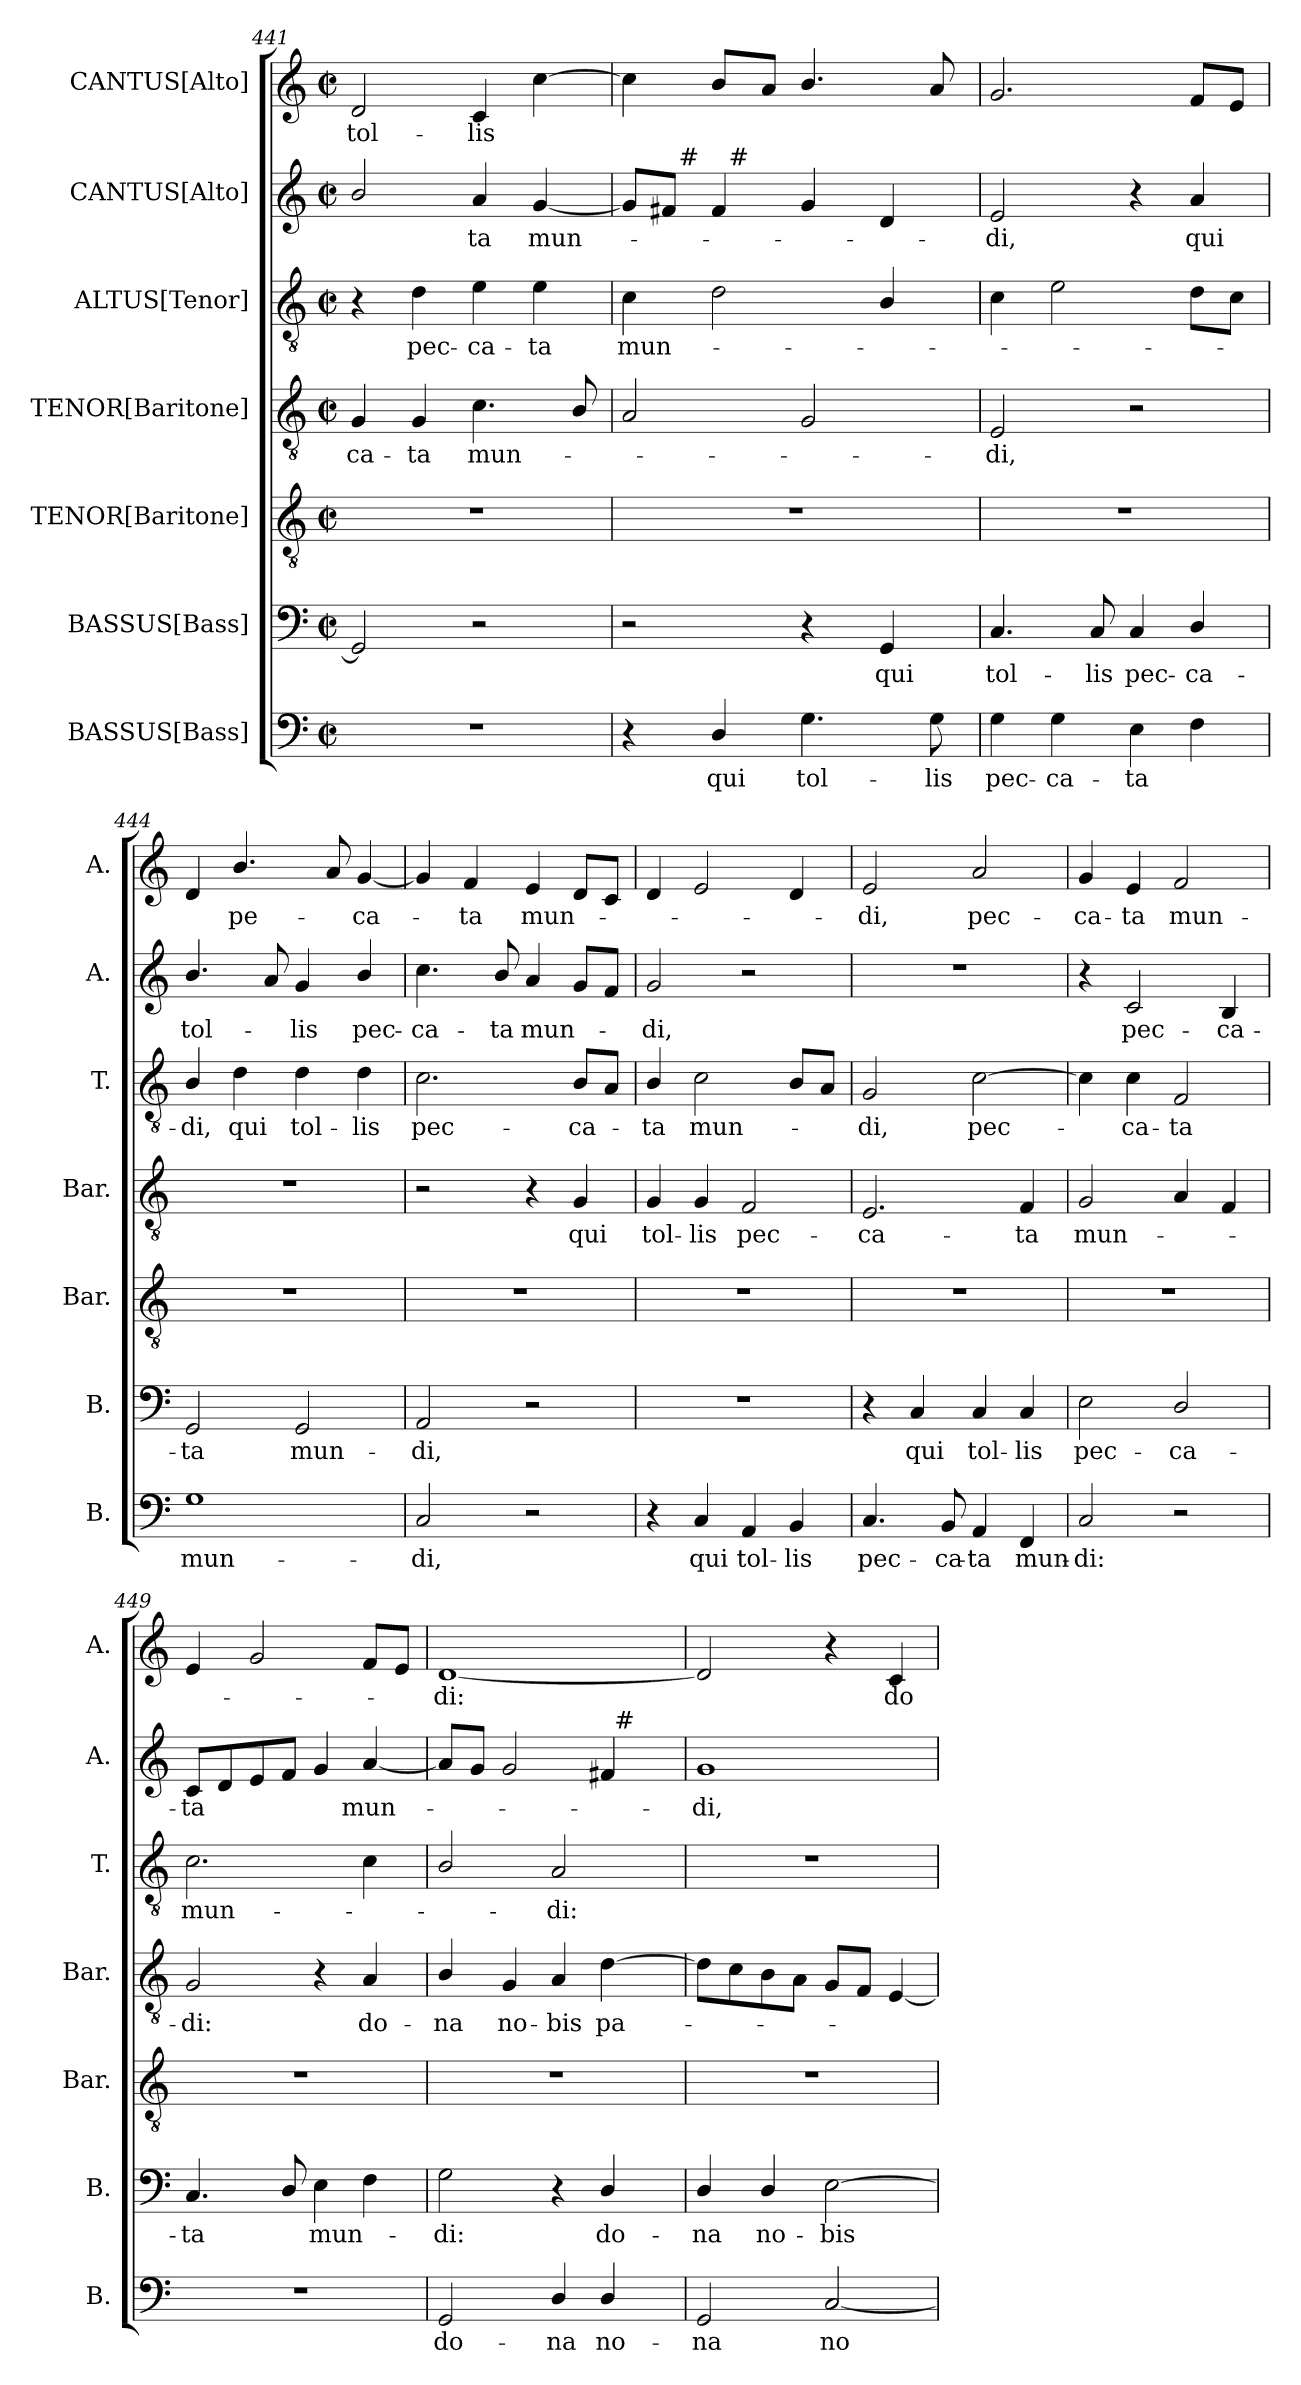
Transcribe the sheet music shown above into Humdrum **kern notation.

**kern	**text	**kern	**text	**kern	**kern	**text	**kern	**text	**kern	**text	**kern	**text
*part7	*part7	*part6	*part6	*part5	*part4	*part4	*part3	*part3	*part2	*part2	*part1	*part1
*staff7	*staff7	*staff6	*staff6	*staff5	*staff4	*staff4	*staff3	*staff3	*staff2	*staff2	*staff1	*staff1
*I"BASSUS[Bass]	*	*I"BASSUS[Bass]	*	*I"TENOR[Baritone]	*I"TENOR[Baritone]	*	*I"ALTUS[Tenor]	*	*I"CANTUS[Alto]	*	*I"CANTUS[Alto]	*
*I'B.	*	*I'B.	*	*I'Bar.	*I'Bar.	*	*I'T.	*	*I'A.	*	*I'A.	*
*clefF4	*	*clefF4	*	*clefGv2	*clefGv2	*	*clefGv2	*	*clefG2	*	*clefG2	*
*	*	*	*	*ITrd7c12	*ITrd7c12	*	*ITrd7c12	*	*	*	*	*
*k[]	*	*k[]	*	*k[]	*k[]	*	*k[]	*	*k[]	*	*k[]	*
*C:	*	*C:	*	*C:	*C:	*	*C:	*	*C:	*	*C:	*
*M2/2	*	*M2/2	*	*M2/2	*M2/2	*	*M2/2	*	*M2/2	*	*M2/2	*
*met(c|)	*	*met(c|)	*	*met(c|)	*met(c|)	*	*met(c|)	*	*met(c|)	*	*met(c|)	*
=441	=441	=441	=441	=441	=441	=441	=441	=441	=441	=441	=441	=441
!	!	!	!	!	!	!LO:LY:b	!	!	!	!	!	!LO:LY:b
1r	.	2GG/]	.	1r	4GG/	-ca-	4r	.	2b/	.	2d/	tol-
!	!	!	!	!	!	!LO:LY:b	!	!LO:LY:b	!	!	!	!
.	.	.	.	.	4GG/	-ta	4D\	pec-	.	.	.	.
!	!	!	!	!	!	!LO:LY:b	!	!LO:LY:b	!	!LO:LY:b	!	!LO:LY:b
.	.	2r	.	.	4.C\	mun-	4E\	-ca-	4a/	-ta	4c/	-lis
!	!	!	!	!	!	!	!	!LO:LY:b	!	!LO:LY:b	!	!
.	.	.	.	.	.	.	4E\	-ta	[<4g/	mun-	[>4cc\	.
.	.	.	.	.	8BB/	.	.	.	.	.	.	.
=442	=442	=442	=442	=442	=442	=442	=442	=442	=442	=442	=442	=442
!	!	!	!	!	!	!	!	!LO:LY:b	!	!	!	!
*	*	*	*	*	*	*	*	*	*^	*	*	*
*	*	*	*	*	*	*	*	*	*	*^	*	*	*
4r	.	2r	.	1r	2AA/	.	4C\	mun-	8g/L]	8ryy	4ryy	.	4cc\]	.
.	.	.	.	.	.	.	.	.	8f#/J	32ryy	.	.	.	.
!	!	!	!	!	!	!	!	!	!	!LO:TX:a:t=#	!	!	!	!
.	.	.	.	.	.	.	.	.	.	2ryy	.	.	.	.
!	!LO:LY:b	!	!	!	!	!	!	!	!	!	!	!	!	!
4D/	qui	.	.	.	.	.	2D\	.	4f#/	.	32ryy	.	8b/L	.
!	!	!	!	!	!	!	!	!	!	!	!LO:TX:a:t=#	!	!	!
.	.	.	.	.	.	.	.	.	.	.	2ryy	.	.	.
.	.	.	.	.	.	.	.	.	.	.	.	.	8a/J	.
!	!LO:LY:b	!	!	!	!	!	!	!	!	!	!	!	!	!
4.G\	tol-	4r	.	.	2GG/	.	.	.	4g/	.	.	.	4.b/	.
.	.	.	.	.	.	.	.	.	.	4ryy	.	.	.	.
!	!	!	!LO:LY:b	!	!	!	!	!	!	!	!	!	!	!
.	.	4GG/	qui	.	.	.	4BB/	.	4d/	.	.	.	.	.
.	.	.	.	.	.	.	.	.	.	.	8..ryy	.	.	.
!	!LO:LY:b	!	!	!	!	!	!	!	!	!	!	!	!	!
8G\	-lis	.	.	.	.	.	.	.	.	.	.	.	8a/	.
.	.	.	.	.	.	.	.	.	.	16.ryy	.	.	.	.
=443	=443	=443	=443	=443	=443	=443	=443	=443	=443	=443	=443	=443	=443	=443
!	!LO:LY:b	!	!LO:LY:b	!	!	!LO:LY:b	!	!	!	!	!	!LO:LY:b	!	!
*	*	*	*	*	*	*	*	*	*v	*v	*v	*	*	*
4G\	pec-	4.C/	tol-	1r	2EE/	-di,	4C\	.	2e/	-di,	2.g/	.
!	!LO:LY:b	!	!	!	!	!	!	!	!	!	!	!
4G\	-ca-	.	.	.	.	.	2E\	.	.	.	.	.
!	!	!	!LO:LY:b	!	!	!	!	!	!	!	!	!
.	.	8C/	-lis	.	.	.	.	.	.	.	.	.
!	!LO:LY:b	!	!LO:LY:b	!	!	!	!	!	!	!	!	!
4E\	-ta	4C/	pec-	.	2r	.	.	.	4r	.	.	.
!	!	!	!LO:LY:b	!	!	!	!	!	!	!LO:LY:b	!	!
4F\	.	4D/	-ca-	.	.	.	8D\L	.	4a/	qui	8f/L	.
.	.	.	.	.	.	.	8C\J	.	.	.	8e/J	.
=444	=444	=444	=444	=444	=444	=444	=444	=444	=444	=444	=444	=444
!	!LO:LY:b	!	!LO:LY:b	!	!	!	!	!LO:LY:b	!	!LO:LY:b	!	!
1G	mun-	2GG/	-ta	1r	1r	.	4BB/	-di,	4.b/	tol-	4d/	.
!	!	!	!	!	!	!	!	!LO:LY:b	!	!	!	!LO:LY:b
.	.	.	.	.	.	.	4D\	qui	.	.	4.b/	pe-
.	.	.	.	.	.	.	.	.	8a/	.	.	.
!	!	!	!LO:LY:b	!	!	!	!	!LO:LY:b	!	!LO:LY:b	!	!
.	.	2GG/	mun-	.	.	.	4D\	tol-	4g/	-lis	.	.
.	.	.	.	.	.	.	.	.	.	.	8a/	.
!	!	!	!	!	!	!	!	!LO:LY:b	!	!LO:LY:b	!	!LO:LY:b
.	.	.	.	.	.	.	4D\	-lis	4b/	pec-	[<4g/	-ca-
!!LO:LB:g=z
=445	=445	=445	=445	=445	=445	=445	=445	=445	=445	=445	=445	=445
!	!LO:LY:b	!	!LO:LY:b	!	!	!	!	!LO:LY:b	!	!LO:LY:b	!	!
2C/	-di,	2AA/	-di,	1r	2r	.	2.C\	pec-	4.cc\	-ca-	4g/]	.
!	!	!	!	!	!	!	!	!	!	!	!	!LO:LY:b
.	.	.	.	.	.	.	.	.	.	.	4f/	-ta
!	!	!	!	!	!	!	!	!	!	!LO:LY:b	!	!
.	.	.	.	.	.	.	.	.	8b/	-ta	.	.
!	!	!	!	!	!	!	!	!	!	!LO:LY:b	!	!LO:LY:b
2r	.	2r	.	.	4r	.	.	.	4a/	mun-	4e/	mun-
!	!	!	!	!	!	!LO:LY:b	!	!LO:LY:b	!	!	!	!
.	.	.	.	.	4GG/	qui	8BB/L	-ca-	8g/L	.	8d/L	.
.	.	.	.	.	.	.	8AA/J	.	8f/J	.	8c/J	.
=446	=446	=446	=446	=446	=446	=446	=446	=446	=446	=446	=446	=446
!	!	!	!	!	!	!LO:LY:b	!	!LO:LY:b	!	!LO:LY:b	!	!
4r	.	1r	.	1r	4GG/	tol-	4BB/	-ta	2g/	-di,	4d/	.
!	!LO:LY:b	!	!	!	!	!LO:LY:b	!	!LO:LY:b	!	!	!	!
4C/	qui	.	.	.	4GG/	-lis	2C\	mun-	.	.	2e/	.
!	!LO:LY:b	!	!	!	!	!LO:LY:b	!	!	!	!	!	!
4AA/	tol-	.	.	.	2FF/	pec-	.	.	2r	.	.	.
!	!LO:LY:b	!	!	!	!	!	!	!	!	!	!	!
4BB/	-lis	.	.	.	.	.	8BB/L	.	.	.	4d/	.
.	.	.	.	.	.	.	8AA/J	.	.	.	.	.
=447	=447	=447	=447	=447	=447	=447	=447	=447	=447	=447	=447	=447
!	!LO:LY:b	!	!	!	!	!LO:LY:b	!	!LO:LY:b	!	!	!	!LO:LY:b
4.C/	pec-	4r	.	1r	2.EE/	-ca-	2GG/	-di,	1r	.	2e/	-di,
!	!	!	!LO:LY:b	!	!	!	!	!	!	!	!	!
.	.	4C/	qui	.	.	.	.	.	.	.	.	.
!	!LO:LY:b	!	!	!	!	!	!	!	!	!	!	!
8BB/	-ca-	.	.	.	.	.	.	.	.	.	.	.
!	!LO:LY:b	!	!LO:LY:b	!	!	!	!	!LO:LY:b	!	!	!	!LO:LY:b
4AA/	-ta	4C/	tol-	.	.	.	[>2C\	pec-	.	.	2a/	pec-
!	!LO:LY:b	!	!LO:LY:b	!	!	!LO:LY:b	!	!	!	!	!	!
4FF/	mun-	4C/	-lis	.	4FF/	-ta	.	.	.	.	.	.
=448	=448	=448	=448	=448	=448	=448	=448	=448	=448	=448	=448	=448
!	!LO:LY:b	!	!LO:LY:b	!	!	!LO:LY:b	!	!	!	!	!	!LO:LY:b
2C/	-di:	2E\	pec-	1r	2GG/	mun-	4C\]	.	4r	.	4g/	-ca-
!	!	!	!	!	!	!	!	!LO:LY:b	!	!LO:LY:b	!	!LO:LY:b
.	.	.	.	.	.	.	4C\	-ca-	2c/	pec-	4e/	-ta
!	!	!	!LO:LY:b	!	!	!	!	!LO:LY:b	!	!	!	!LO:LY:b
2r	.	2D/	-ca-	.	4AA/	.	2FF/	-ta	.	.	2f/	mun-
!	!	!	!	!	!	!	!	!	!	!LO:LY:b	!	!
.	.	.	.	.	4FF/	.	.	.	4B/	-ca-	.	.
=449	=449	=449	=449	=449	=449	=449	=449	=449	=449	=449	=449	=449
!	!	!	!LO:LY:b	!	!	!LO:LY:b	!	!LO:LY:b	!	!LO:LY:b	!	!
1r	.	4.C/	-ta	1r	2GG/	-di:	2.C\	mun-	8c/L	-ta	4e/	.
.	.	.	.	.	.	.	.	.	8d/	.	.	.
.	.	.	.	.	.	.	.	.	8e/	.	2g/	.
.	.	8D/	.	.	.	.	.	.	8f/J	.	.	.
!	!	!	!LO:LY:b	!	!	!	!	!	!	!	!	!
.	.	4E\	mun-	.	4r	.	.	.	4g/	.	.	.
!	!	!	!	!	!	!LO:LY:b	!	!	!	!LO:LY:b	!	!
.	.	4F\	.	.	4AA/	do-	4C\	.	[<4a/	mun-	8f/L	.
.	.	.	.	.	.	.	.	.	.	.	8e/J	.
=450	=450	=450	=450	=450	=450	=450	=450	=450	=450	=450	=450	=450
!	!LO:LY:b	!	!LO:LY:b	!	!	!LO:LY:b	!	!	!	!	!	!LO:LY:b
*	*	*	*	*	*	*	*	*	*^	*	*	*
2GG/	do-	2G\	-di:	1r	4BB/	-na	2BB/	.	8a/L]	2ryy	.	[<1d	-di:
.	.	.	.	.	.	.	.	.	8g/J	.	.	.	.
!	!	!	!	!	!	!LO:LY:b	!	!	!	!	!	!	!
.	.	.	.	.	4GG/	no-	.	.	2g/	.	.	.	.
!	!LO:LY:b	!	!	!	!	!LO:LY:b	!	!LO:LY:b	!	!	!	!	!
4D/	-na	4r	.	.	4AA/	-bis	2AA/	-di:	.	4ryy	.	.	.
!	!LO:LY:b	!	!LO:LY:b	!	!	!LO:LY:b	!	!	!	!	!	!	!
4D/	no-	4D/	do-	.	[>4D\	pa-	.	.	4f#/	32ryy	.	.	.
!	!	!	!	!	!	!	!	!	!	!LO:TX:a:t=#	!	!	!
.	.	.	.	.	.	.	.	.	.	8..ryy	.	.	.
=451	=451	=451	=451	=451	=451	=451	=451	=451	=451	=451	=451	=451	=451
!	!LO:LY:b	!	!LO:LY:b	!	!	!	!	!	!	!	!LO:LY:b	!	!
*	*	*	*	*	*	*	*	*	*v	*v	*	*	*
2GG/	-na	4D/	-na	1r	8D\L]	.	1r	.	1g	-di,	2d/]	.
.	.	.	.	.	8C\	.	.	.	.	.	.	.
!	!	!	!LO:LY:b	!	!	!	!	!	!	!	!	!
.	.	4D/	no-	.	8BB\	.	.	.	.	.	.	.
.	.	.	.	.	8AA\J	.	.	.	.	.	.	.
!	!LO:LY:b	!	!LO:LY:b	!	!	!	!	!	!	!	!	!
[<2C/	no-	[>2E\	-bis	.	8GG/L	.	.	.	.	.	4r	.
.	.	.	.	.	8FF/J	.	.	.	.	.	.	.
!	!	!	!	!	!	!	!	!	!	!	!	!LO:LY:b
.	.	.	.	.	[<4EE/	.	.	.	.	.	4c/	do-
=	=	=	=	=	=	=	=	=	=	=	=	=
*-	*-	*-	*-	*-	*-	*-	*-	*-	*-	*-	*-	*-
